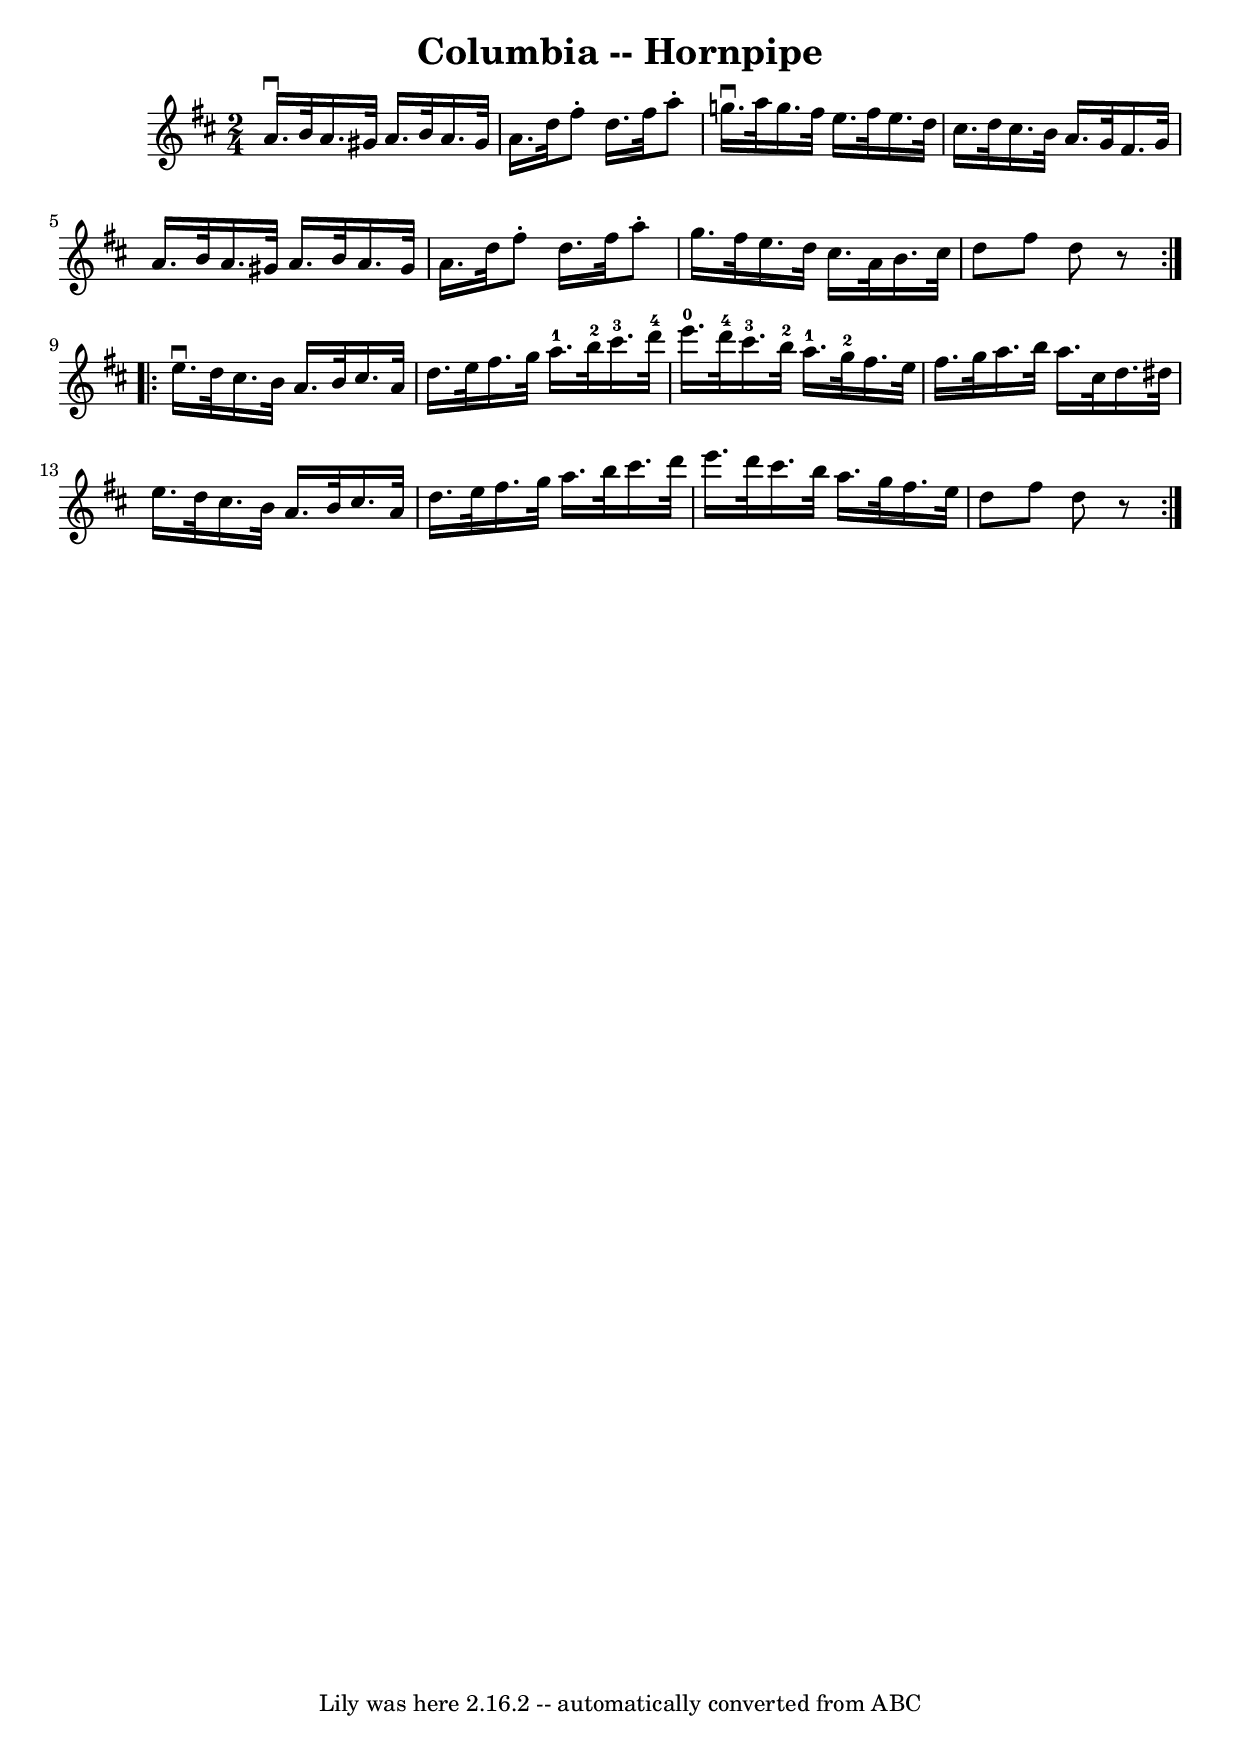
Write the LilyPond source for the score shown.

\version "2.7.40"
\include "Mammoth.ily"
\header {
	book = "Cole's 1000 Fiddle Tunes"
	crossRefNumber = "1"
	footnotes = ""
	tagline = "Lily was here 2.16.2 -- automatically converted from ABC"
	title = "Columbia -- Hornpipe"
}
voicedefault =  {
\set Score.defaultBarType = "empty"

\repeat volta 2 {
\time 2/4 \key d \major a'16.^\downbow b'32 a'16. gis'32 a'16.    
b'32 a'16. gis'32  |
 a'16. d''32 fis''8 -. d''16.    
fis''32 a''8 -. |
 g''!16.^\downbow a''32 g''16. fis''32  
 e''16. fis''32 e''16. d''32  |
 cis''16. d''32    
cis''16. b'32 a'16. g'32 fis'16. g'32  |
 a'16.    
b'32 a'16. gis'32 a'16. b'32 a'16. gis'32  |
 a'16.   
 d''32 fis''8 -. d''16. fis''32 a''8 -. |
 g''16.    
fis''32 e''16. d''32 cis''16. a'32 b'16. cis''32  |
   
d''8 fis''8 d''8    r8 }     \repeat volta 2 { e''16.^\downbow d''32 
 cis''16. b'32 a'16. b'32 cis''16. a'32  |
 d''16.    
e''32 fis''16. g''32 a''16.-1 b''32-2 cis'''16.-3   
d'''32-4 |
 e'''16.-0 d'''32-4 cis'''16.-3 b''32 
-2 a''16.-1 g''32-2 fis''16. e''32  |
 fis''16.    
g''32 a''16. b''32 a''16. cis''32 d''16. dis''32  |
    
 e''16. d''32 cis''16. b'32 a'16. b'32 cis''16. a'32  
|
 d''16. e''32 fis''16. g''32 a''16. b''32 cis'''16. 
 d'''32  |
 e'''16. d'''32 cis'''16. b''32 a''16.    
g''32 fis''16. e''32  |
 d''8 fis''8 d''8    r8 }   
}

\score{
    <<

	\context Staff="default"
	{
	    \voicedefault 
	}

    >>
	\layout {
	}
	\midi {}
}
